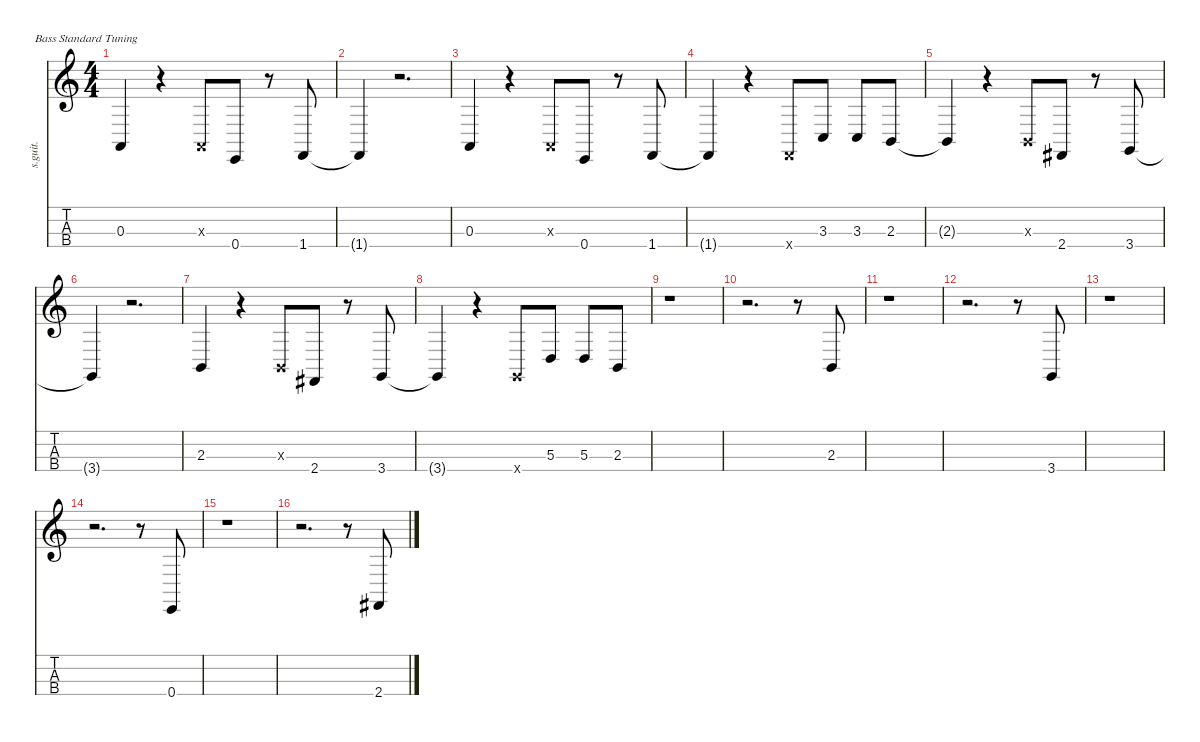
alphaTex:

\defaultSystemsLayout 4
\hideDynamics
\bracketExtendMode nobrackets
\track ("David Ellefson (Bass)" "s.guit.") {instrument electricbasspick}
\staff {score tabs}
\tuning (G2 D2 A1 E1)
\ts (4 4)
\tempo (196 hide)
\clef g2
\ks c
0.3{t}.4{lyrics (0 "") lyrics (1 "") lyrics (2 "") lyrics (3 "") lyrics (4 "") dy ff} r.4 0.3{x}.8{lyrics (0 "") lyrics (1 "") lyrics (2 "") lyrics (3 "") lyrics (4 "")} 0.4.8{lyrics (0 "") lyrics (1 "") lyrics (2 "") lyrics (3 "") lyrics (4 "")} r.8 1.4.8{lyrics (0 "") lyrics (1 "") lyrics (2 "") lyrics (3 "") lyrics (4 "")} |
1.4{t}.4{lyrics (0 "") lyrics (1 "") lyrics (2 "") lyrics (3 "") lyrics (4 "")} r.2{d} |
0.3.4{lyrics (0 "") lyrics (1 "") lyrics (2 "") lyrics (3 "") lyrics (4 "")} r.4 0.3{x}.8{lyrics (0 "") lyrics (1 "") lyrics (2 "") lyrics (3 "") lyrics (4 "")} 0.4.8{lyrics (0 "") lyrics (1 "") lyrics (2 "") lyrics (3 "") lyrics (4 "")} r.8 1.4.8{lyrics (0 "") lyrics (1 "") lyrics (2 "") lyrics (3 "") lyrics (4 "")} |
1.4{t}.4{lyrics (0 "") lyrics (1 "") lyrics (2 "") lyrics (3 "") lyrics (4 "")} r.4 1.4{x}.8{lyrics (0 "") lyrics (1 "") lyrics (2 "") lyrics (3 "") lyrics (4 "")} 3.3.8{lyrics (0 "") lyrics (1 "") lyrics (2 "") lyrics (3 "") lyrics (4 "")} 3.3.8{lyrics (0 "") lyrics (1 "") lyrics (2 "") lyrics (3 "") lyrics (4 "")} 2.3.8{lyrics (0 "") lyrics (1 "") lyrics (2 "") lyrics (3 "") lyrics (4 "")} |
2.3{t}.4{lyrics (0 "") lyrics (1 "") lyrics (2 "") lyrics (3 "") lyrics (4 "")} r.4 2.3{x}.8{lyrics (0 "") lyrics (1 "") lyrics (2 "") lyrics (3 "") lyrics (4 "")} 2.4{acc #}.8{lyrics (0 "") lyrics (1 "") lyrics (2 "") lyrics (3 "") lyrics (4 "")} r.8 3.4.8{lyrics (0 "") lyrics (1 "") lyrics (2 "") lyrics (3 "") lyrics (4 "")} |
3.4{t}.4{lyrics (0 "") lyrics (1 "") lyrics (2 "") lyrics (3 "") lyrics (4 "")} r.2{d} |
2.3.4{lyrics (0 "") lyrics (1 "") lyrics (2 "") lyrics (3 "") lyrics (4 "")} r.4 2.3{x}.8{lyrics (0 "") lyrics (1 "") lyrics (2 "") lyrics (3 "") lyrics (4 "")} 2.4{acc #}.8{lyrics (0 "") lyrics (1 "") lyrics (2 "") lyrics (3 "") lyrics (4 "")} r.8 3.4.8{lyrics (0 "") lyrics (1 "") lyrics (2 "") lyrics (3 "") lyrics (4 "")} |
3.4{t}.4{lyrics (0 "") lyrics (1 "") lyrics (2 "") lyrics (3 "") lyrics (4 "")} r.4 3.4{x}.8{lyrics (0 "") lyrics (1 "") lyrics (2 "") lyrics (3 "") lyrics (4 "")} 5.3.8{lyrics (0 "") lyrics (1 "") lyrics (2 "") lyrics (3 "") lyrics (4 "")} 5.3.8{lyrics (0 "") lyrics (1 "") lyrics (2 "") lyrics (3 "") lyrics (4 "")} 2.3.8{lyrics (0 "") lyrics (1 "") lyrics (2 "") lyrics (3 "") lyrics (4 "")} |
r.1 |
r.2{d} r.8 2.3.8{lyrics (0 "") lyrics (1 "") lyrics (2 "") lyrics (3 "") lyrics (4 "")} |
r.1 |
r.2{d} r.8 3.4.8{lyrics (0 "") lyrics (1 "") lyrics (2 "") lyrics (3 "") lyrics (4 "")} |
r.1 |
r.2{d} r.8 0.4.8{lyrics (0 "") lyrics (1 "") lyrics (2 "") lyrics (3 "") lyrics (4 "")} |
r.1 |
r.2{d} r.8 2.4{acc #}.8{lyrics (0 "") lyrics (1 "") lyrics (2 "") lyrics (3 "") lyrics (4 "")}
